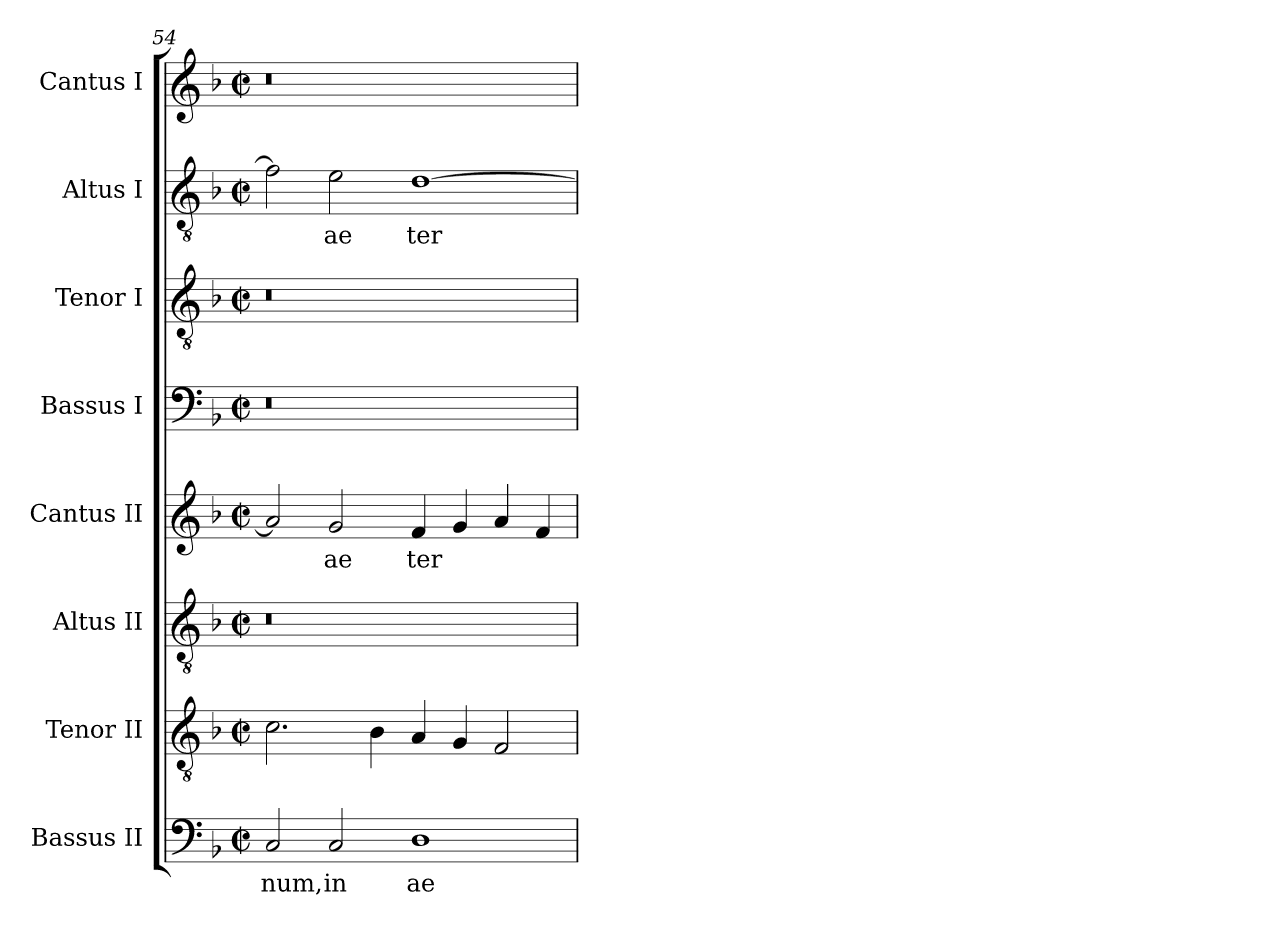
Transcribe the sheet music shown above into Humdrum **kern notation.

**kern	**text	**kern	**kern	**kern	**text	**kern	**kern	**kern	**text	**kern
*part8	*part8	*part7	*part6	*part5	*part5	*part4	*part3	*part2	*part2	*part1
*staff8	*staff8	*staff7	*staff6	*staff5	*staff5	*staff4	*staff3	*staff2	*staff2	*staff1
*I"Bassus II	*	*I"Tenor II	*I"Altus II	*I"Cantus II	*	*I"Bassus I	*I"Tenor I	*I"Altus I	*	*I"Cantus I
*clefF4	*	*clefGv2	*clefGv2	*clefG2	*	*clefF4	*clefGv2	*clefGv2	*	*clefG2
*k[b-]	*	*k[b-]	*k[b-]	*k[b-]	*	*k[b-]	*k[b-]	*k[b-]	*	*k[b-]
*F:	*	*F:	*F:	*F:	*	*F:	*F:	*F:	*	*F:
*M2/2	*	*M2/2	*M2/2	*M2/2	*	*M2/2	*M2/2	*M2/2	*	*M2/2
*met(c|)	*	*met(c|)	*met(c|)	*met(c|)	*	*met(c|)	*met(c|)	*met(c|)	*	*met(c|)
=54	=54	=54	=54	=54	=54	=54	=54	=54	=54	=54
!	!LO:LY:b:cj	!	!	!	!	!	!	!	!	!
2C/	-num,	2.c\	0r	2a/]	.	0r	0r	2f\]	.	0r
!	!LO:LY:b:cj	!	!	!	!LO:LY:b:cj	!	!	!	!LO:LY:b:cj	!
2C/	in	.	.	2g/	ae	.	.	2e\	ae	.
.	.	4B-\	.	.	.	.	.	.	.	.
!	!LO:LY:b:cj	!	!	!	!LO:LY:b	!	!	!	!LO:LY:b:cj	!
1D	ae-	4A/	.	4f/	ter	.	.	[>1d	ter	.
.	.	4G/	.	4g/	.	.	.	.	.	.
.	.	2F/	.	4a/	.	.	.	.	.	.
.	.	.	.	4f/	.	.	.	.	.	.
=	=	=	=	=	=	=	=	=	=	=
*-	*-	*-	*-	*-	*-	*-	*-	*-	*-	*-
